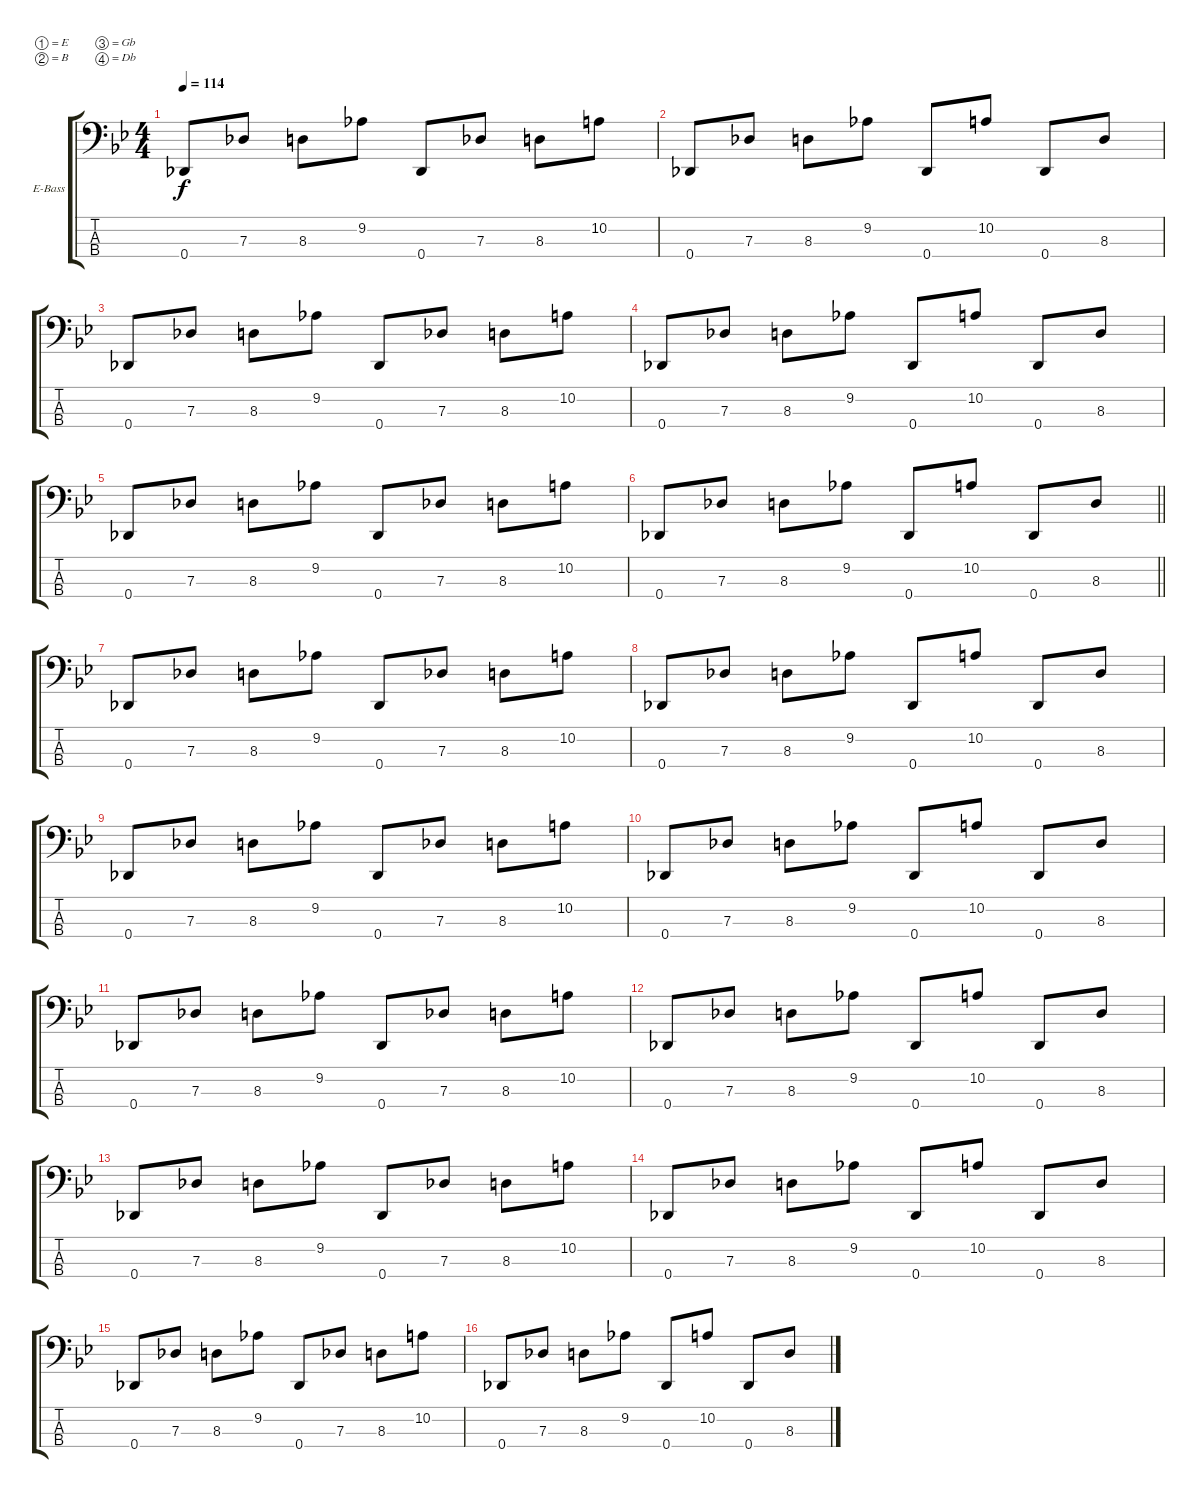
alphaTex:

\bracketExtendMode groupsimilarinstruments
\firstSystemTrackNameOrientation horizontal
\otherSystemsTrackNameOrientation horizontal
\track ("Bass" "E-Bass") {instrument electricbassfinger}
\staff {score tabs}
\tuning (E2 B1 Gb1 Db1)
\ts (4 4)
\tempo 114
\clef f4
\ks gminor
0.4.8{dy f} 7.3.8 8.3.8 9.2.8 0.4.8 7.3.8 8.3.8 10.2.8 |
0.4.8 7.3.8 8.3.8 9.2.8 0.4.8 10.2.8 0.4.8 8.3.8 |
0.4.8 7.3.8 8.3.8 9.2.8 0.4.8 7.3.8 8.3.8 10.2.8 |
0.4.8 7.3.8 8.3.8 9.2.8 0.4.8 10.2.8 0.4.8 8.3.8 |
0.4.8 7.3.8 8.3.8 9.2.8 0.4.8 7.3.8 8.3.8 10.2.8 |
\barLineRight lightlight
0.4.8 7.3.8 8.3.8 9.2.8 0.4.8 10.2.8 0.4.8 8.3.8 |
0.4.8 7.3.8 8.3.8 9.2.8 0.4.8 7.3.8 8.3.8 10.2.8 |
0.4.8 7.3.8 8.3.8 9.2.8 0.4.8 10.2.8 0.4.8 8.3.8 |
0.4.8 7.3.8 8.3.8 9.2.8 0.4.8 7.3.8 8.3.8 10.2.8 |
0.4.8 7.3.8 8.3.8 9.2.8 0.4.8 10.2.8 0.4.8 8.3.8 |
0.4.8 7.3.8 8.3.8 9.2.8 0.4.8 7.3.8 8.3.8 10.2.8 |
0.4.8 7.3.8 8.3.8 9.2.8 0.4.8 10.2.8 0.4.8 8.3.8 |
0.4.8 7.3.8 8.3.8 9.2.8 0.4.8 7.3.8 8.3.8 10.2.8 |
0.4.8 7.3.8 8.3.8 9.2.8 0.4.8 10.2.8 0.4.8 8.3.8 |
0.4.8 7.3.8 8.3.8 9.2.8 0.4.8 7.3.8 8.3.8 10.2.8 |
0.4.8 7.3.8 8.3.8 9.2.8 0.4.8 10.2.8 0.4.8 8.3.8
